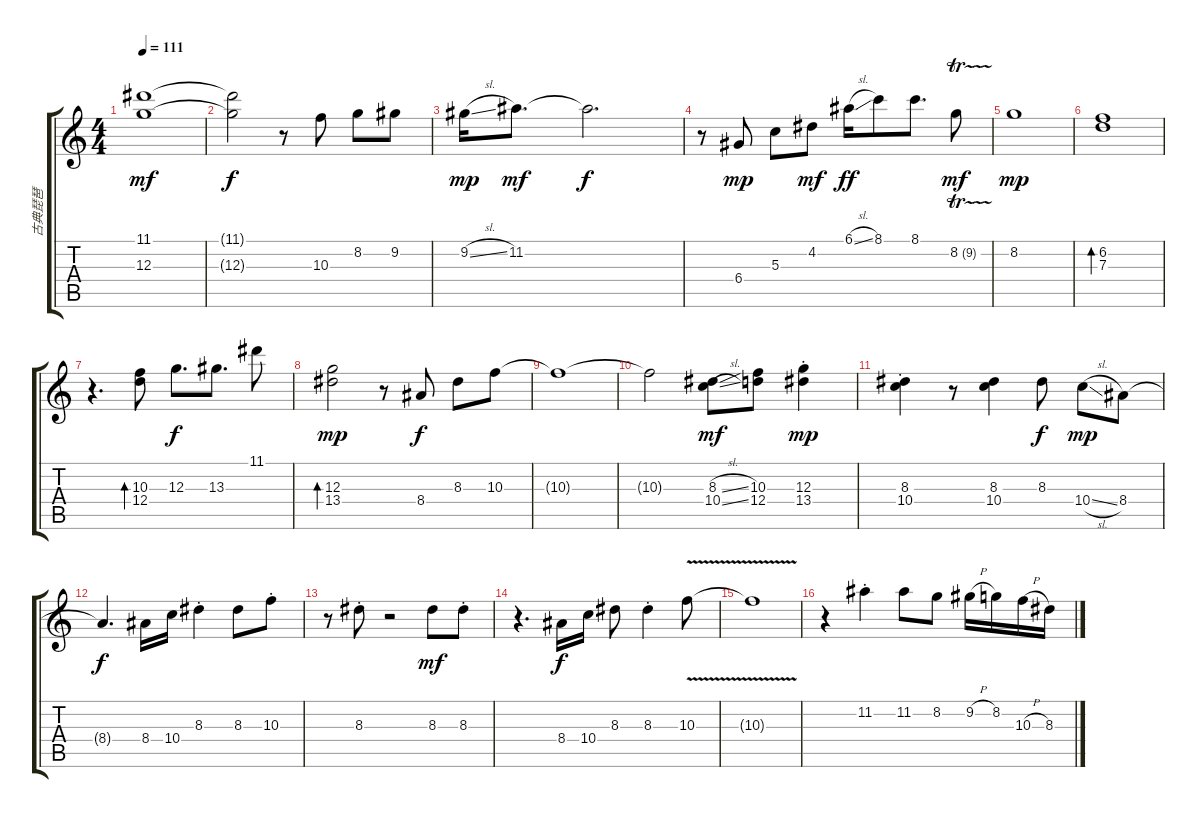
\track ("古典琵琶" "古典琵琶") {instrument acousticguitarnylon}
\staff {score tabs}
\tuning (E4 B3 G3 D3 A2 E2) {hide}
\ts (4 4)
\tempo 111
\clef g2
\ks c
(11.1 12.3).1{dy mf} |
(11.1{t} 12.3{t}).2{dy f} r.8 10.3.8 8.2.8 9.2.8 |
9.2{sl}.16{dy mp} 11.2.8{d dy mf} 11.2{t}.2{d dy f} |
r.8 6.4.8{dy mp} 5.3.8 4.2.8{dy mf} 6.1{sl}.16{dy ff} 8.1.8 8.1.8{d} 8.2{tr (9 16)}.8{dy mf} |
8.2.1{dy mp} |
(6.2 7.3).1{bd 240} |
r.4{d} (10.3 12.4).8{bd 480} 12.3.8{d dy f} 13.3.8{d} 11.1.8 |
(12.3 13.4).2{bd 60 dy mp} r.8 8.4.8{dy f} 8.3.8 10.3.8 |
10.3{t}.1 |
10.3{t}.2 (8.3{sl} 10.4{sl}).8{dy mf} (10.3 12.4).8 (12.3{st} 13.4{st}).4{dy mp} |
(8.3 10.4{st}).4 r.8 (8.3 10.4).4 8.3.8{dy f} 10.4{sl}.8{dy mp} 8.4.8 |
8.4{t}.4{d dy f} 8.4.16 10.4.16 8.3{st}.4 8.3.8 10.3{st}.8 |
r.8 8.3{st}.8 r.2 8.3.8{dy mf} 8.3{st}.8 |
r.4{d} 8.4.16{dy f} 10.4.16 8.3.8 8.3{st}.4 10.3{v}.8 |
10.3{t}.1 |
r.4 11.2{st}.4 11.2.8 8.2.8 9.2{h}.16 8.2.16 10.3{h}.16 8.3.16
